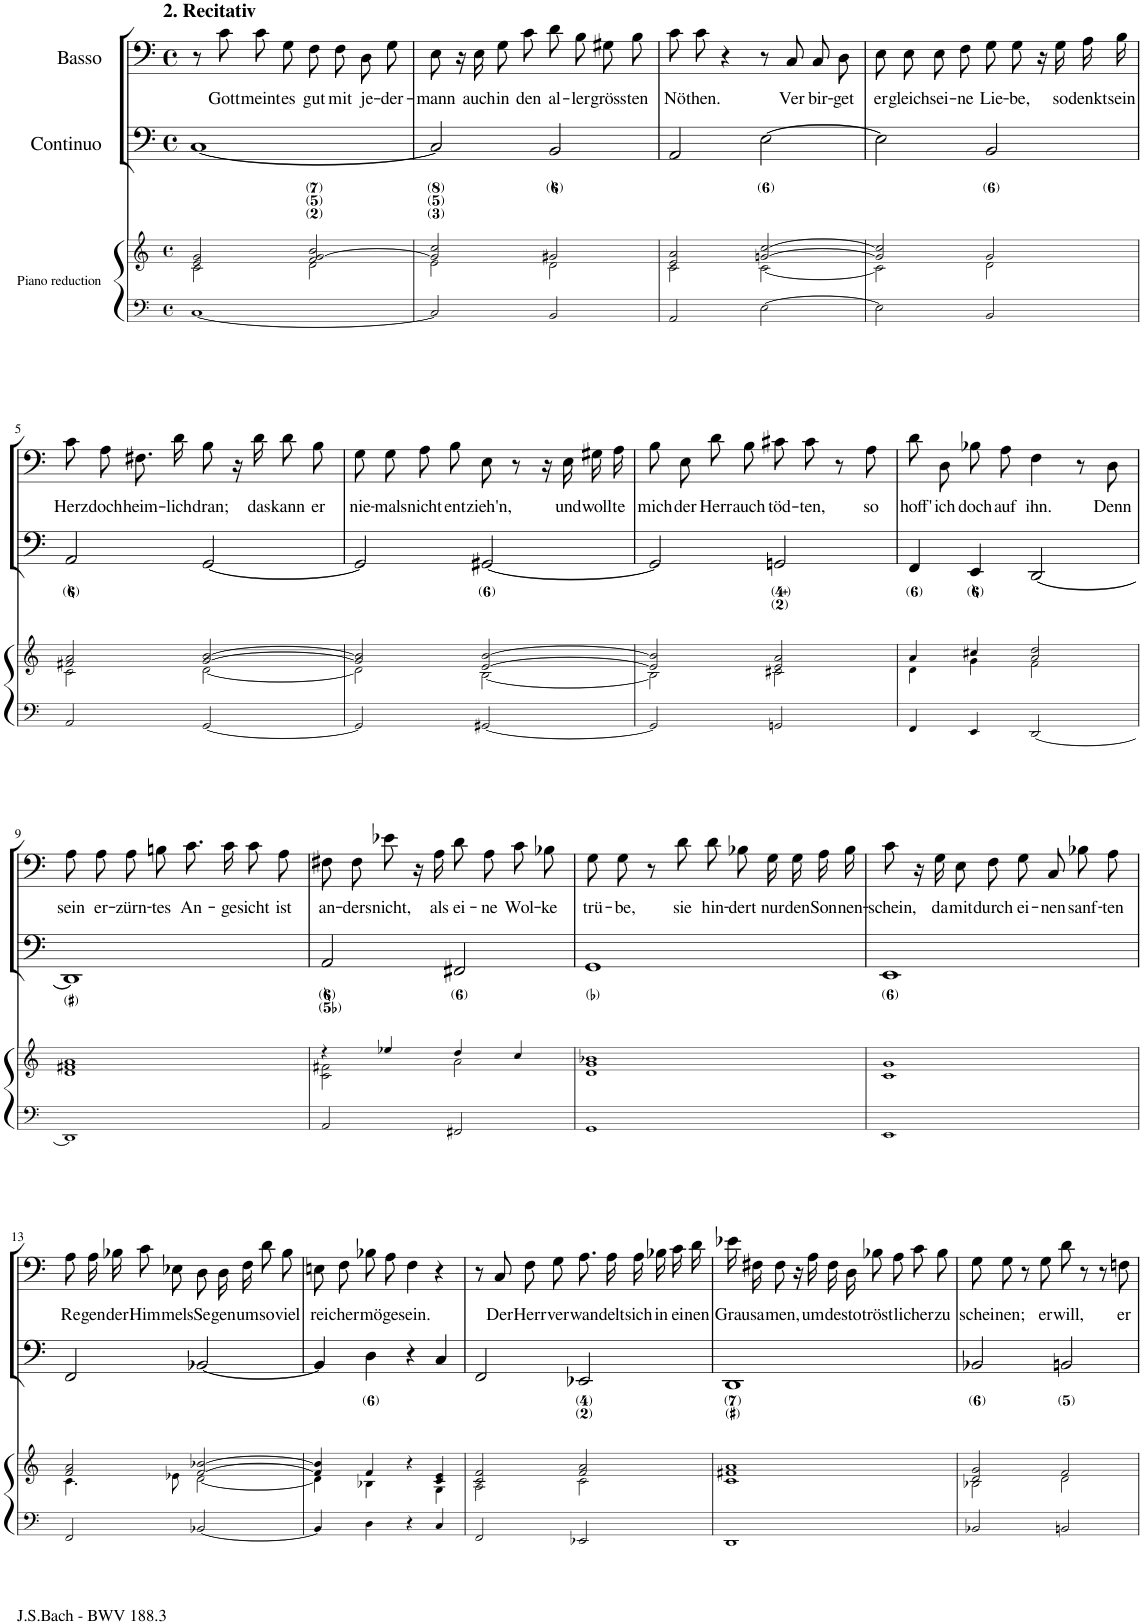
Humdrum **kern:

**kern	**kern	**kern	**kern	**text
*part3	*part3	*part2	*part1	*part1
*staff4	*staff3	*staff2	*staff1	*staff1
*I"Piano reduction	*	*I"Continuo	*I"Basso	*
*I'Pno	*	*	*	*
*stria5	*stria5	*	*	*
*clefF4	*clefG2	*clefF4	*clefF4	*
*k[]	*k[]	*k[]	*k[]	*
*M4/4	*M4/4	*M4/4	*M4/4	*
*met(c)	*met(c)	*met(c)	*met(c)	*
=1	=1	=1	=1	=1
*	*^	*	*	*
!	!	!	!	!LO:TX:a:B:t=2. Recitativ	!
[1C	2e/ 2g/	2c\	[1C	8r	.
!	!	!	!	!	!LO:LY:b
.	.	.	.	8c\	Gott
!	!	!	!	!	!LO:LY:b
.	.	.	.	8c\L	meint
!	!	!	!	!	!LO:LY:b
.	.	.	.	8G\J	es
!	!	!	!	!	!LO:LY:b
.	2f/ [2g/ 2b/	2d\	.	8F\L	gut
!	!	!	!	!	!LO:LY:b
.	.	.	.	8F\J	mit
!	!	!	!	!	!LO:LY:b
.	.	.	.	8D\L	je-
!	!	!	!	!	!LO:LY:b
.	.	.	.	8G\J	-der-
=2	=2	=2	=2	=2	=2
!	!	!	!	!	!LO:LY:b
2C/]	2g/] 2cc/	2e\	2C/]	8E\	-mann
.	.	.	.	16r	.
!	!	!	!	!	!LO:LY:b
.	.	.	.	16E\	auch
!	!	!	!	!	!LO:LY:b
.	.	.	.	8G\L	in
!	!	!	!	!	!LO:LY:b
.	.	.	.	8c\J	den
!	!	!	!	!	!LO:LY:b
2BB/	2g#X/	2d\	2BB/	8d\L	al-
!	!	!	!	!	!LO:LY:b
.	.	.	.	8B\J	-ler-
!	!	!	!	!	!LO:LY:b
.	.	.	.	8G#X\L	-gröss-
!	!	!	!	!	!LO:LY:b
.	.	.	.	8B\J	-ten
=3	=3	=3	=3	=3	=3
!	!	!	!	!	!LO:LY:b
2AA/	2e/ 2a/	2c\	2AA/	8c\L	Nö-
!	!	!	!	!	!LO:LY:b
.	.	.	.	8c\J	-then.
.	.	.	.	4r	.
[2E\	[2gn/ [2cc/	[2c\	[2E\	8r	.
!	!	!	!	!	!LO:LY:b
.	.	.	.	8C/	Ver-
!	!	!	!	!	!LO:LY:b
.	.	.	.	8C/L	-bir-
!	!	!	!	!	!LO:LY:b
.	.	.	.	8D/J	-get
=4	=4	=4	=4	=4	=4
!	!	!	!	!	!LO:LY:b
2E\]	2g/] 2cc/]	2c\]	2E\]	8E\L	er
!	!	!	!	!	!LO:LY:b
.	.	.	.	8E\J	gleich
!	!	!	!	!	!LO:LY:b
.	.	.	.	8E\L	sei-
!	!	!	!	!	!LO:LY:b
.	.	.	.	8F\J	-ne
!	!	!	!	!	!LO:LY:b
2BB/	2g/	2d\	2BB/	8G\L	Lie-
!	!	!	!	!	!LO:LY:b
.	.	.	.	8G\J	-be,
.	.	.	.	16r	.
!	!	!	!	!	!LO:LY:b
.	.	.	.	16G\LL	so
!	!	!	!	!	!LO:LY:b
.	.	.	.	16A\	denkt
!	!	!	!	!	!LO:LY:b
.	.	.	.	16B\JJ	sein
!!LO:LB:g=z
=5	=5	=5	=5	=5	=5
!	!	!	!	!	!LO:LY:b
2AA/	2f#X/ 2a/	2c\	2AA/	8c\L	Herz
!	!	!	!	!	!LO:LY:b
.	.	.	.	8A\J	doch
!	!	!	!	!	!LO:LY:b
.	.	.	.	8.F#X\L	heim-
!	!	!	!	!	!LO:LY:b
.	.	.	.	16d\Jk	-lich
!	!	!	!	!	!LO:LY:b
[2GG/	[2g/ [2b/	[2d\	[2GG/	8B\	dran;
.	.	.	.	16r	.
!	!	!	!	!	!LO:LY:b
.	.	.	.	16d\	das
!	!	!	!	!	!LO:LY:b
.	.	.	.	8d\L	kann
!	!	!	!	!	!LO:LY:b
.	.	.	.	8B\J	er
=6	=6	=6	=6	=6	=6
!	!	!	!	!	!LO:LY:b
2GG/]	2g/] 2b/]	2d\]	2GG/]	8G\L	nie-
!	!	!	!	!	!LO:LY:b
.	.	.	.	8G\J	-mals
!	!	!	!	!	!LO:LY:b
.	.	.	.	8A\L	nicht
!	!	!	!	!	!LO:LY:b
.	.	.	.	8B\J	ent-
!	!	!	!	!	!LO:LY:b
[2GG#X/	[2e/ [2b/	[2B\	[2GG#X/	8E\	-zieh'n,
.	.	.	.	8r	.
.	.	.	.	16r	.
!	!	!	!	!	!LO:LY:b
.	.	.	.	16E\LL	und
!	!	!	!	!	!LO:LY:b
.	.	.	.	16G#X\	woll-
!	!	!	!	!	!LO:LY:b
.	.	.	.	16A\JJ	-te
=7	=7	=7	=7	=7	=7
!	!	!	!	!	!LO:LY:b
2GG#/]	2e/] 2b/]	2B\]	2GG#/]	8B\L	mich
!	!	!	!	!	!LO:LY:b
.	.	.	.	8E\J	der
!	!	!	!	!	!LO:LY:b
.	.	.	.	8d\L	Herr
!	!	!	!	!	!LO:LY:b
.	.	.	.	8B\J	auch
!	!	!	!	!	!LO:LY:b
2GGn/	2e/ 2a/	2c#X\	2GGn/	8c#X\L	töd-
!	!	!	!	!	!LO:LY:b
.	.	.	.	8c#\J	-ten,
.	.	.	.	8r	.
!	!	!	!	!	!LO:LY:b
.	.	.	.	8A\	so
=8	=8	=8	=8	=8	=8
!	!	!	!	!	!LO:LY:b
4FF/	4a/	4d\	4FF/	8d\L	hoff'
!	!	!	!	!	!LO:LY:b
.	.	.	.	8D\J	ich
!	!	!	!	!	!LO:LY:b
4EE/	4cc#X/	4g\	4EE/	8B-X\L	doch
!	!	!	!	!	!LO:LY:b
.	.	.	.	8A\J	auf
!	!	!	!	!	!LO:LY:b
[2DD/	2a/ 2dd/	2f\	[2DD/	4F\	ihn.
.	.	.	.	8r	.
!	!	!	!	!	!LO:LY:b
.	.	.	.	8D\	Denn
*	*v	*v	*	*	*
!!LO:LB:g=z
=9	=9	=9	=9	=9
!	!	!	!	!LO:LY:b
1DD]	1d 1f#X 1a	1DD]	8A\L	sein
!	!	!	!	!LO:LY:b
.	.	.	8A\J	er-
!	!	!	!	!LO:LY:b
.	.	.	8A\L	-zürn-
!	!	!	!	!LO:LY:b
.	.	.	8Bn\J	-tes
!	!	!	!	!LO:LY:b
.	.	.	8.c\L	An-
!	!	!	!	!LO:LY:b
.	.	.	16c\Jk	-ge-
!	!	!	!	!LO:LY:b
.	.	.	8c\L	-sicht
!	!	!	!	!LO:LY:b
.	.	.	8A\J	ist
=10	=10	=10	=10	=10
*	*^	*	*	*
!	!	!	!	!	!LO:LY:b
2AA/	4r	2c\ 2f#X\	2AA/	8F#X\L	an-
!	!	!	!	!	!LO:LY:b
.	.	.	.	8F#\J	-ders
!	!	!	!	!	!LO:LY:b
.	4ee-X/	.	.	8e-X\	nicht,
.	.	.	.	16r	.
!	!	!	!	!	!LO:LY:b
.	.	.	.	16A\	als
!	!	!	!	!	!LO:LY:b
2FF#X/	4dd/	2a\	2FF#X/	8d\L	ei-
!	!	!	!	!	!LO:LY:b
.	.	.	.	8A\J	-ne
!	!	!	!	!	!LO:LY:b
.	4cc/	.	.	8c\L	Wol-
!	!	!	!	!	!LO:LY:b
.	.	.	.	8B-X\J	-ke
*	*v	*v	*	*	*
=11	=11	=11	=11	=11
!	!	!	!	!LO:LY:b
1GG	1d 1g 1b-X	1GG	8G\L	trü-
!	!	!	!	!LO:LY:b
.	.	.	8G\J	-be,
.	.	.	8r	.
!	!	!	!	!LO:LY:b
.	.	.	8d\	sie
!	!	!	!	!LO:LY:b
.	.	.	8d\L	hin-
!	!	!	!	!LO:LY:b
.	.	.	8B-X\J	-dert
!	!	!	!	!LO:LY:b
.	.	.	16G\LL	nur
!	!	!	!	!LO:LY:b
.	.	.	16G\J	den
!	!	!	!	!LO:LY:b
.	.	.	16A\L	Son-
!	!	!	!	!LO:LY:b
.	.	.	16B-\JJ	-nen-
=12	=12	=12	=12	=12
!	!	!	!	!LO:LY:b
1EE	1c 1g	1EE	8c\	-schein,
.	.	.	16r	.
!	!	!	!	!LO:LY:b
.	.	.	16G\	da-
!	!	!	!	!LO:LY:b
.	.	.	8E\L	-mit
!	!	!	!	!LO:LY:b
.	.	.	8F\J	durch
!	!	!	!	!LO:LY:b
.	.	.	8G\L	ei-
!	!	!	!	!LO:LY:b
.	.	.	8C\J	-nen
!	!	!	!	!LO:LY:b
.	.	.	8B-X\L	sanf-
!	!	!	!	!LO:LY:b
.	.	.	8A\J	-ten
!!LO:LB:g=z
=13	=13	=13	=13	=13
*	*^	*	*	*
!	!	!	!	!	!LO:LY:b
2FF/	2f/ 2a/	4.c\	2FF/	8A\L	Re-
!	!	!	!	!	!LO:LY:b
.	.	.	.	16A\L	-gen
!	!	!	!	!	!LO:LY:b
.	.	.	.	16B-X\JJ	der
!	!	!	!	!	!LO:LY:b
.	.	.	.	8c\L	Him-
!	!	!	!	!	!LO:LY:b
.	.	8e-X\	.	8E-X\J	-mels-
!	!	!	!	!	!LO:LY:b
[2BB-X/	[2f/ [2b-X/	[2d\	[2BB-X/	8D\L	-Se-
!	!	!	!	!	!LO:LY:b
.	.	.	.	16D\L	-gen
!	!	!	!	!	!LO:LY:b
.	.	.	.	16F\JJ	um
!	!	!	!	!	!LO:LY:b
.	.	.	.	8d\L	so
!	!	!	!	!	!LO:LY:b
.	.	.	.	8B-\J	viel
=14	=14	=14	=14	=14	=14
!	!	!	!	!	!LO:LY:b
4BB-/]	4f/] 4b-/]	4d\]	4BB-/]	8En\L	rei-
!	!	!	!	!	!LO:LY:b
.	.	.	.	8F\J	-cher
!	!	!	!	!	!LO:LY:b
4D\	4f/	4B-X\	4D\	8B-X\L	mö-
!	!	!	!	!	!LO:LY:b
.	.	.	.	8A\J	-ge
!	!	!	!	!	!LO:LY:b
4r	4r	4ryy	4r	4F\	sein.
4C/	4c/ 4e/	4G\	4C/	4r	.
=15	=15	=15	=15	=15	=15
2FF/	2c/ 2f/	2A\	2FF/	8r	.
!	!	!	!	!	!LO:LY:b
.	.	.	.	8C/	Der
!	!	!	!	!	!LO:LY:b
.	.	.	.	8F\L	Herr
!	!	!	!	!	!LO:LY:b
.	.	.	.	8G\J	ver-
!	!	!	!	!	!LO:LY:b
2EE-X/	2f/ 2a/	2c\	2EE-X/	8.A\L	-wan-
!	!	!	!	!	!LO:LY:b
.	.	.	.	16A\Jk	-delt
!	!	!	!	!	!LO:LY:b
.	.	.	.	16A\LL	sich
!	!	!	!	!	!LO:LY:b
.	.	.	.	16B-X\J	in
!	!	!	!	!	!LO:LY:b
.	.	.	.	16c\L	ei-
!	!	!	!	!	!LO:LY:b
.	.	.	.	16d\JJ	-nen
*	*v	*v	*	*	*
=16	=16	=16	=16	=16
!	!	!	!	!LO:LY:b
1DD	1c 1f#X 1a	1DD	16e-X\LL	Grau-
!	!	!	!	!LO:LY:b
.	.	.	16F#X\J	-sa-
!	!	!	!	!LO:LY:b
.	.	.	8F#\J	-men,
.	.	.	16r	.
!	!	!	!	!LO:LY:b
.	.	.	16A\LL	um
!	!	!	!	!LO:LY:b
.	.	.	16F#\	de-
!	!	!	!	!LO:LY:b
.	.	.	16D\JJ	-sto
!	!	!	!	!LO:LY:b
.	.	.	8B-X\L	tröst-
!	!	!	!	!LO:LY:b
.	.	.	8A\J	-li-
!	!	!	!	!LO:LY:b
.	.	.	8c\L	-cher
!	!	!	!	!LO:LY:b
.	.	.	8B-\J	zu
=17	=17	=17	=17	=17
*	*^	*	*	*
!	!	!	!	!	!LO:LY:b
2BB-X/	2d/ 2g/	2B-X\	2BB-X/	8G\L	schei-
!	!	!	!	!	!LO:LY:b
.	.	.	.	8G\J	-nen;
.	.	.	.	8r	.
!	!	!	!	!	!LO:LY:b
.	.	.	.	8G\	er
!	!	!	!	!	!LO:LY:b
2BBn/	2f/	2d\	2BBn/	8d\	will,
.	.	.	.	8r	.
.	.	.	.	8r	.
!	!	!	!	!	!LO:LY:b
.	.	.	.	8Fn\	er
*	*v	*v	*	*	*
=	=	=	=	=
*-	*-	*-	*-	*-
